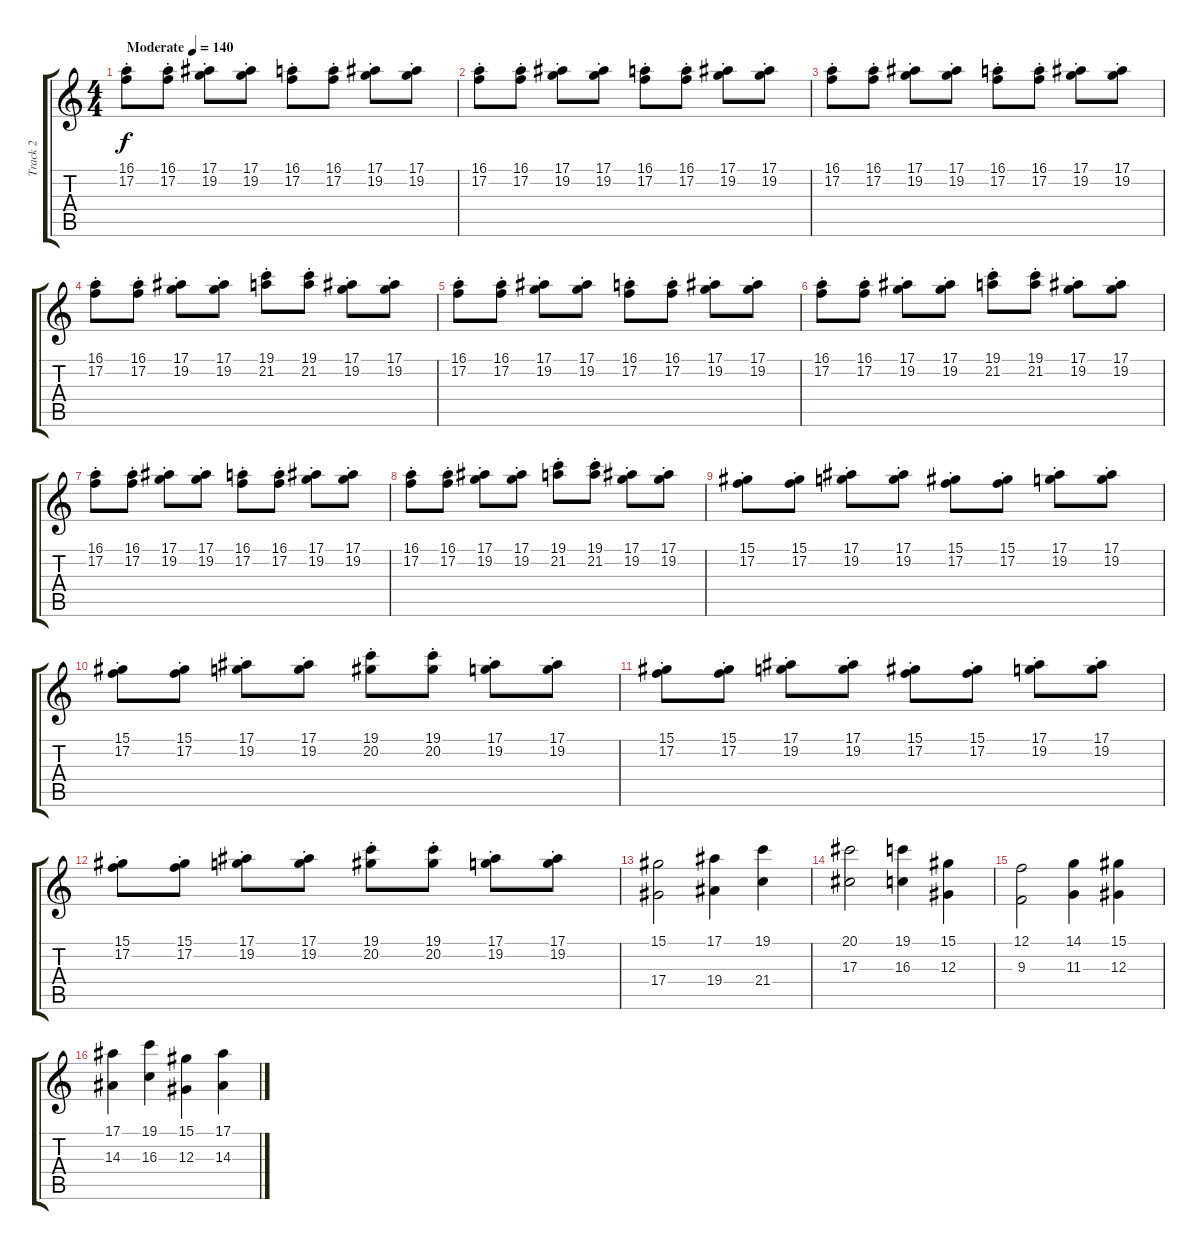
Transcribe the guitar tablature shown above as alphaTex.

\track ("Track 2" "Track 2") {instrument stringensemble1}
\staff {score tabs}
\tuning (F4 C4 Ab3 Eb3 Bb2 F2) {hide}
\ts (4 4)
\tempo (140 "Moderate")
\clef g2
\ks c
(16.1{st} 17.2{st}).8{dy f instrument stringensemble1} (16.1{st} 17.2{st}).8 (17.1{st} 19.2{st}).8 (17.1{st} 19.2{st}).8 (16.1{st} 17.2{st}).8 (16.1{st} 17.2{st}).8 (17.1{st} 19.2{st}).8 (17.1{st} 19.2{st}).8 |
(16.1{st} 17.2{st}).8 (16.1{st} 17.2{st}).8 (17.1{st} 19.2{st}).8 (17.1{st} 19.2{st}).8 (16.1{st} 17.2{st}).8 (16.1{st} 17.2{st}).8 (17.1{st} 19.2{st}).8 (17.1{st} 19.2{st}).8 |
(16.1{st} 17.2{st}).8 (16.1{st} 17.2{st}).8 (17.1{st} 19.2{st}).8 (17.1{st} 19.2{st}).8 (16.1{st} 17.2{st}).8 (16.1{st} 17.2{st}).8 (17.1{st} 19.2{st}).8 (17.1{st} 19.2{st}).8 |
(16.1{st} 17.2{st}).8 (16.1{st} 17.2{st}).8 (17.1{st} 19.2{st}).8 (17.1{st} 19.2{st}).8 (19.1{st} 21.2{st}).8 (19.1{st} 21.2{st}).8 (17.1{st} 19.2{st}).8 (17.1{st} 19.2{st}).8 |
(16.1{st} 17.2{st}).8 (16.1{st} 17.2{st}).8 (17.1{st} 19.2{st}).8 (17.1{st} 19.2{st}).8 (16.1{st} 17.2{st}).8 (16.1{st} 17.2{st}).8 (17.1{st} 19.2{st}).8 (17.1{st} 19.2{st}).8 |
(16.1{st} 17.2{st}).8 (16.1{st} 17.2{st}).8 (17.1{st} 19.2{st}).8 (17.1{st} 19.2{st}).8 (19.1{st} 21.2{st}).8 (19.1{st} 21.2{st}).8 (17.1{st} 19.2{st}).8 (17.1{st} 19.2{st}).8 |
(16.1{st} 17.2{st}).8 (16.1{st} 17.2{st}).8 (17.1{st} 19.2{st}).8 (17.1{st} 19.2{st}).8 (16.1{st} 17.2{st}).8 (16.1{st} 17.2{st}).8 (17.1{st} 19.2{st}).8 (17.1{st} 19.2{st}).8 |
(16.1{st} 17.2{st}).8 (16.1{st} 17.2{st}).8 (17.1{st} 19.2{st}).8 (17.1{st} 19.2{st}).8 (19.1{st} 21.2{st}).8 (19.1{st} 21.2{st}).8 (17.1{st} 19.2{st}).8 (17.1{st} 19.2{st}).8 |
(15.1{st} 17.2{st}).8 (15.1{st} 17.2{st}).8 (17.1{st} 19.2{st}).8 (17.1{st} 19.2{st}).8 (15.1{st} 17.2{st}).8 (15.1{st} 17.2{st}).8 (17.1{st} 19.2{st}).8 (17.1{st} 19.2{st}).8 |
(15.1{st} 17.2{st}).8 (15.1{st} 17.2{st}).8 (17.1{st} 19.2{st}).8 (17.1{st} 19.2{st}).8 (19.1{st} 20.2{st}).8 (19.1{st} 20.2{st}).8 (17.1{st} 19.2{st}).8 (17.1{st} 19.2{st}).8 |
(15.1{st} 17.2{st}).8 (15.1{st} 17.2{st}).8 (17.1{st} 19.2{st}).8 (17.1{st} 19.2{st}).8 (15.1{st} 17.2{st}).8 (15.1{st} 17.2{st}).8 (17.1{st} 19.2{st}).8 (17.1{st} 19.2{st}).8 |
(15.1{st} 17.2{st}).8 (15.1{st} 17.2{st}).8 (17.1{st} 19.2{st}).8 (17.1{st} 19.2{st}).8 (19.1{st} 20.2{st}).8 (19.1{st} 20.2{st}).8 (17.1{st} 19.2{st}).8 (17.1{st} 19.2{st}).8 |
(15.1 17.4).2 (17.1 19.4).4 (19.1 21.4).4 |
(20.1 17.3).2 (19.1 16.3).4 (15.1 12.3).4 |
(12.1 9.3).2 (14.1 11.3).4 (15.1 12.3).4 |
(17.1 14.3).4 (19.1 16.3).4 (15.1 12.3).4 (17.1 14.3).4
